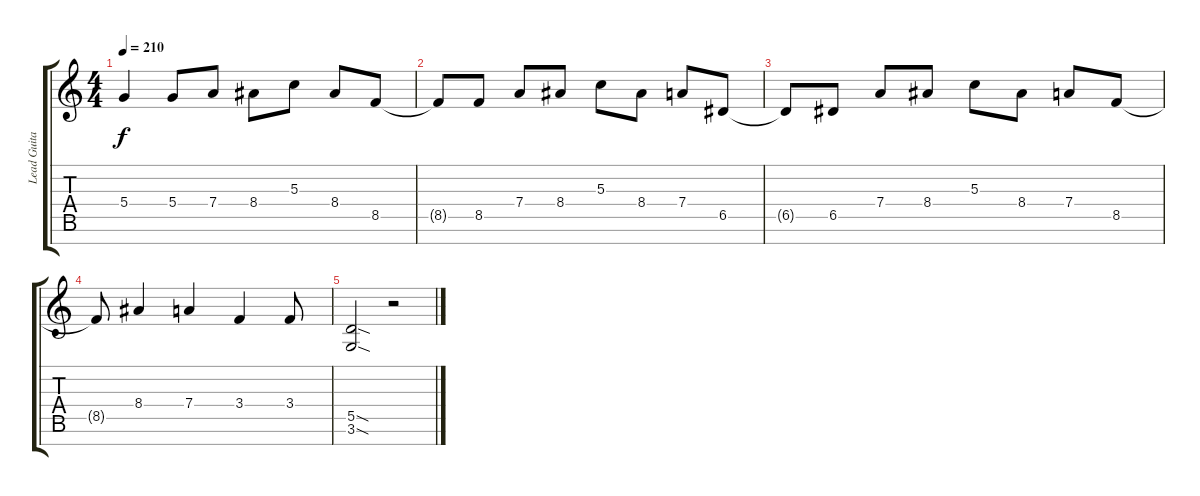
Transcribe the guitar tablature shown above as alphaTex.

\track ("Lead Guitar (Buz McGrath)" "Lead Guita") {instrument overdrivenguitar}
\staff {score tabs}
\tuning (E4 B3 G3 D3 A2 E2 B1) {hide}
\ts (4 4)
\tempo 210
\clef g2
\ks c
5.4.4{dy f} 5.4.8 7.4.8 8.4.8 5.3.8 8.4.8 8.5.8 |
8.5{t}.8 8.5.8 7.4.8 8.4.8 5.3.8 8.4.8 7.4.8 6.5.8 |
6.5{t}.8 6.5.8 7.4.8 8.4.8 5.3.8 8.4.8 7.4.8 8.5.8 |
8.5{t}.8 8.4.4 7.4.4 3.4.4 3.4.8 |
(5.5{sod} 3.6{sod}).2 r.2
